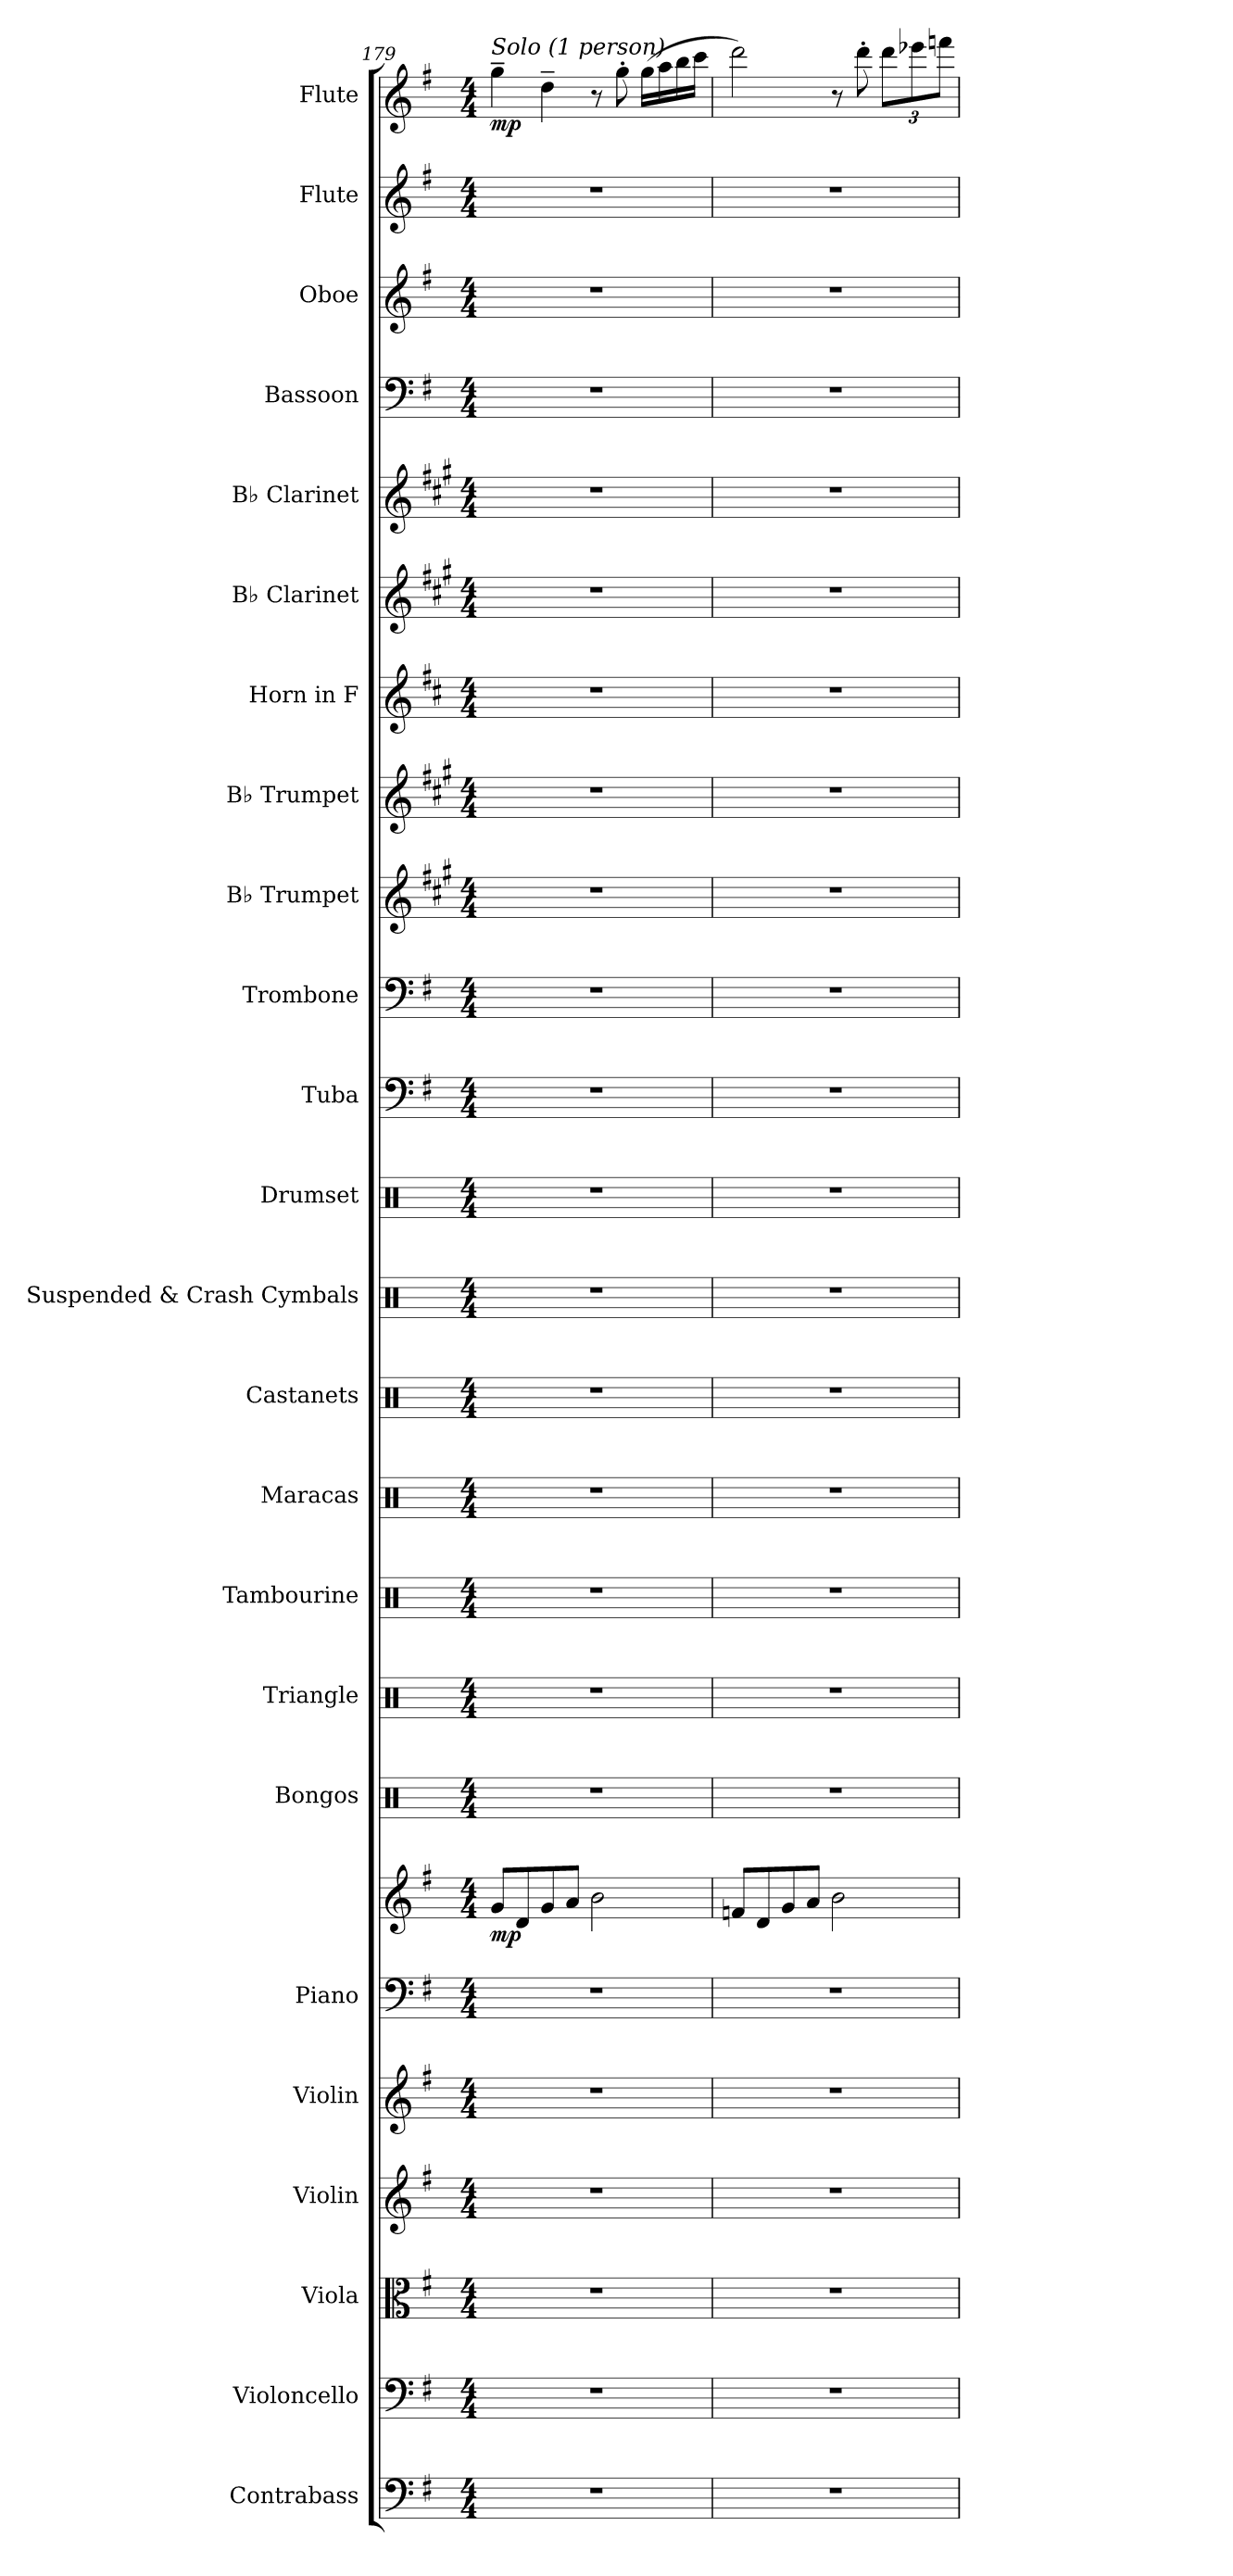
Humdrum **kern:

**kern	**kern	**kern	**kern	**kern	**kern	**kern	**dynam	**kern	**kern	**kern	**kern	**kern	**kern	**kern	**kern	**kern	**kern	**kern	**kern	**kern	**kern	**kern	**kern	**kern	**kern	**dynam
*part24	*part23	*part22	*part21	*part20	*part19	*part19	*part19	*part18	*part17	*part16	*part15	*part14	*part13	*part12	*part11	*part10	*part9	*part8	*part7	*part6	*part5	*part4	*part3	*part2	*part1	*part1
*staff25	*staff24	*staff23	*staff22	*staff21	*staff20	*staff19	*staff19/20	*staff18	*staff17	*staff16	*staff15	*staff14	*staff13	*staff12	*staff11	*staff10	*staff9	*staff8	*staff7	*staff6	*staff5	*staff4	*staff3	*staff2	*staff1	*staff1
*I"Contrabass	*I"Violoncello	*I"Viola	*I"Violin	*I"Violin	*I"Piano	*	*	*I"Bongos	*I"Triangle	*I"Tambourine	*I"Maracas	*I"Castanets	*I"Suspended &amp; Crash Cymbals	*I"Drumset	*I"Tuba	*I"Trombone	*I"B♭ Trumpet	*I"B♭ Trumpet	*I"Horn in F	*I"B♭ Clarinet	*I"B♭ Clarinet	*I"Bassoon	*I"Oboe	*I"Flute	*I"Flute	*
*I'Cb.	*I'Vc.	*I'Vla.	*I'Vln.	*I'Vln.	*I'Pno.	*	*	*I'Bon.	*I'Trgl.	*I'Tamb.	*I'Mrcs.	*I'Cst.	*I'Cym.	*I'D. Set	*I'Tba.	*I'Tbn.	*I'B♭ Tpt.	*I'B♭ Tpt.	*	*I'B♭ Cl.	*I'B♭ Cl.	*I'Bsn.	*I'Ob.	*I'Fl.	*I'Fl.	*
!!LO:PB:g=z
*clefF4	*clefF4	*clefC3	*clefG2	*clefG2	*clefF4	*clefG2	*	*clefX	*clefX	*clefX	*clefX	*clefX	*clefX	*clefX	*clefF4	*clefF4	*clefG2	*clefG2	*clefG2	*clefG2	*clefG2	*clefF4	*clefG2	*clefG2	*clefG2	*
*ITrd7c12	*	*	*	*	*	*	*	*	*	*	*	*	*	*	*	*	*ITrd1c2	*ITrd1c2	*ITrd4c7	*ITrd1c2	*ITrd1c2	*	*	*	*	*
*k[f#]	*k[f#]	*k[f#]	*k[f#]	*k[f#]	*k[f#]	*k[f#]	*	*k[]	*k[]	*k[]	*k[]	*k[]	*k[]	*k[]	*k[f#]	*k[f#]	*k[f#]	*k[f#]	*k[f#]	*k[f#]	*k[f#]	*k[f#]	*k[f#]	*k[f#]	*k[f#]	*
*M4/4	*M4/4	*M4/4	*M4/4	*M4/4	*M4/4	*M4/4	*	*M4/4	*M4/4	*M4/4	*M4/4	*M4/4	*M4/4	*M4/4	*M4/4	*M4/4	*M4/4	*M4/4	*M4/4	*M4/4	*M4/4	*M4/4	*M4/4	*M4/4	*M4/4	*
=179	=179	=179	=179	=179	=179	=179	=179	=179	=179	=179	=179	=179	=179	=179	=179	=179	=179	=179	=179	=179	=179	=179	=179	=179	=179	=179
!	!	!	!	!	!	!	!	!	!	!	!	!	!	!	!	!	!	!	!	!	!	!	!	!	!LO:TX:a:i:t=Solo (1 person)	!
!	!	!	!	!	!	!	!LO:DY:b	!	!	!	!	!	!	!	!	!	!	!	!	!	!	!	!	!	!	!LO:DY:b
1r	1r	1r	1r	1r	1r	8g/L	mp	1r	1r	1r	1r	1r	1r	1r	1r	1r	1r	1r	1r	1r	1r	1r	1r	1r	4gg~\	mp
.	.	.	.	.	.	8d/	.	.	.	.	.	.	.	.	.	.	.	.	.	.	.	.	.	.	.	.
.	.	.	.	.	.	8g/	.	.	.	.	.	.	.	.	.	.	.	.	.	.	.	.	.	.	4dd~\	.
.	.	.	.	.	.	8a/J	.	.	.	.	.	.	.	.	.	.	.	.	.	.	.	.	.	.	.	.
.	.	.	.	.	.	2b\	.	.	.	.	.	.	.	.	.	.	.	.	.	.	.	.	.	.	8r	.
.	.	.	.	.	.	.	.	.	.	.	.	.	.	.	.	.	.	.	.	.	.	.	.	.	8gg'\	.
.	.	.	.	.	.	.	.	.	.	.	.	.	.	.	.	.	.	.	.	.	.	.	.	.	(16gg\LL	.
.	.	.	.	.	.	.	.	.	.	.	.	.	.	.	.	.	.	.	.	.	.	.	.	.	16aa\	.
.	.	.	.	.	.	.	.	.	.	.	.	.	.	.	.	.	.	.	.	.	.	.	.	.	16bb\	.
.	.	.	.	.	.	.	.	.	.	.	.	.	.	.	.	.	.	.	.	.	.	.	.	.	16ccc\JJ	.
=180	=180	=180	=180	=180	=180	=180	=180	=180	=180	=180	=180	=180	=180	=180	=180	=180	=180	=180	=180	=180	=180	=180	=180	=180	=180	=180
1r	1r	1r	1r	1r	1r	8fn/L	.	1r	1r	1r	1r	1r	1r	1r	1r	1r	1r	1r	1r	1r	1r	1r	1r	1r	2ddd\)	.
.	.	.	.	.	.	8d/	.	.	.	.	.	.	.	.	.	.	.	.	.	.	.	.	.	.	.	.
.	.	.	.	.	.	8g/	.	.	.	.	.	.	.	.	.	.	.	.	.	.	.	.	.	.	.	.
.	.	.	.	.	.	8a/J	.	.	.	.	.	.	.	.	.	.	.	.	.	.	.	.	.	.	.	.
.	.	.	.	.	.	2b\	.	.	.	.	.	.	.	.	.	.	.	.	.	.	.	.	.	.	8r	.
.	.	.	.	.	.	.	.	.	.	.	.	.	.	.	.	.	.	.	.	.	.	.	.	.	8ddd'\	.
*	*	*	*	*	*	*	*	*	*	*	*	*	*	*	*	*	*	*	*	*	*	*	*	*	*Xbrackettup	*
.	.	.	.	.	.	.	.	.	.	.	.	.	.	.	.	.	.	.	.	.	.	.	.	.	12ddd\L	.
.	.	.	.	.	.	.	.	.	.	.	.	.	.	.	.	.	.	.	.	.	.	.	.	.	12eee-X\	.
.	.	.	.	.	.	.	.	.	.	.	.	.	.	.	.	.	.	.	.	.	.	.	.	.	12fffn\J	.
=	=	=	=	=	=	=	=	=	=	=	=	=	=	=	=	=	=	=	=	=	=	=	=	=	=	=
*-	*-	*-	*-	*-	*-	*-	*-	*-	*-	*-	*-	*-	*-	*-	*-	*-	*-	*-	*-	*-	*-	*-	*-	*-	*-	*-
